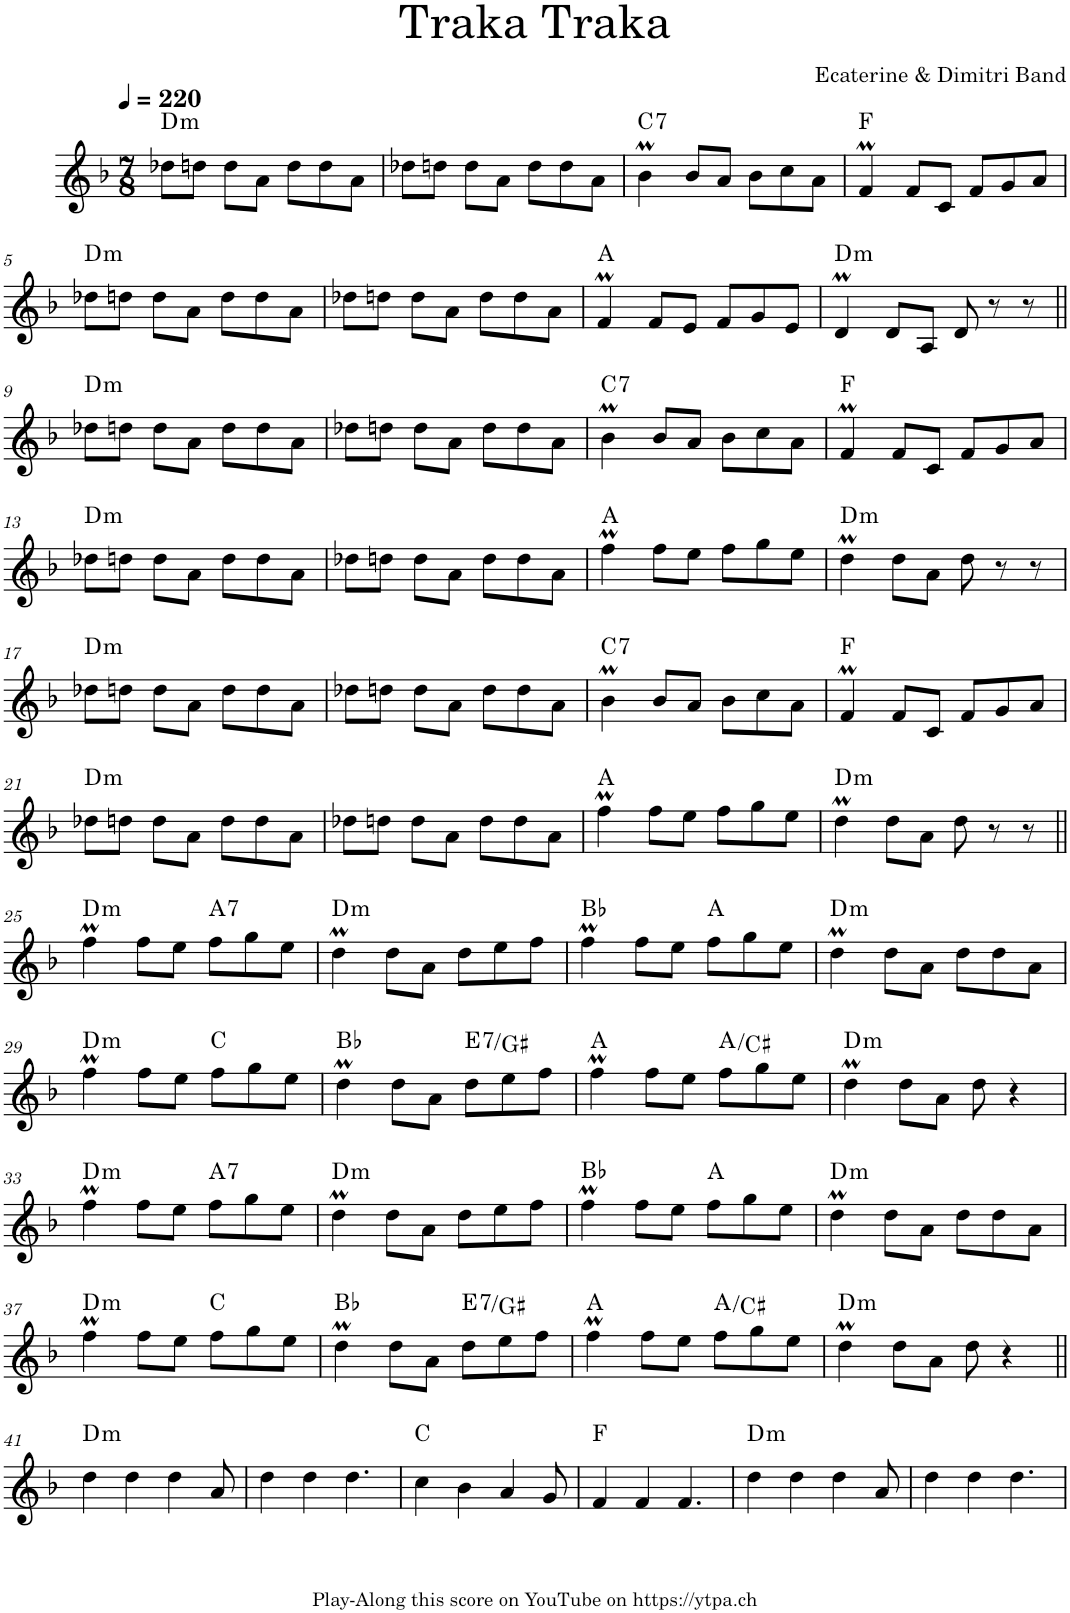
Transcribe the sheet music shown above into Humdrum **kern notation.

**kern	**harte
*part1	*part1
*staff1	*
*I"Piano	*
*I'Pno.	*
*clefG2	*
*k[b-]	*
*M7/8	*
*MM220	*
=1	=1
!	!LO:H:kt=m
8dd-X\L	D:min
8ddn\J	.
8dd\L	.
8a\J	.
8dd\L	.
8dd\	.
8a\J	.
=2	=2
8dd-X\L	.
8ddn\J	.
8dd\L	.
8a\J	.
8dd\L	.
8dd\	.
8a\J	.
=3	=3
!	!LO:H:kt=7
4b-M\	C:7
8b-/L	.
8a/J	.
8b-\L	.
8cc\	.
8a\J	.
=4	=4
4fM/	F:maj
8f/L	.
8c/J	.
8f/L	.
8g/	.
8a/J	.
!!LO:LB:g=z
=5	=5
!	!LO:H:kt=m
8dd-X\L	D:min
8ddn\J	.
8dd\L	.
8a\J	.
8dd\L	.
8dd\	.
8a\J	.
=6	=6
8dd-X\L	.
8ddn\J	.
8dd\L	.
8a\J	.
8dd\L	.
8dd\	.
8a\J	.
=7	=7
4fM/	A:maj
8f/L	.
8e/J	.
8f/L	.
8g/	.
8e/J	.
=8	=8
!	!LO:H:kt=m
4dM/	D:min
8d/L	.
8A/J	.
8d/	.
8r	.
8r	.
!!LO:LB:g=z
=9||	=9||
!	!LO:H:kt=m
8dd-X\L	D:min
8ddn\J	.
8dd\L	.
8a\J	.
8dd\L	.
8dd\	.
8a\J	.
=10	=10
8dd-X\L	.
8ddn\J	.
8dd\L	.
8a\J	.
8dd\L	.
8dd\	.
8a\J	.
=11	=11
!	!LO:H:kt=7
4b-M\	C:7
8b-/L	.
8a/J	.
8b-\L	.
8cc\	.
8a\J	.
=12	=12
4fM/	F:maj
8f/L	.
8c/J	.
8f/L	.
8g/	.
8a/J	.
!!LO:LB:g=z
=13	=13
!	!LO:H:kt=m
8dd-X\L	D:min
8ddn\J	.
8dd\L	.
8a\J	.
8dd\L	.
8dd\	.
8a\J	.
=14	=14
8dd-X\L	.
8ddn\J	.
8dd\L	.
8a\J	.
8dd\L	.
8dd\	.
8a\J	.
=15	=15
4ffM\	A:maj
8ff\L	.
8ee\J	.
8ff\L	.
8gg\	.
8ee\J	.
=16	=16
!	!LO:H:kt=m
4ddM\	D:min
8dd\L	.
8a\J	.
8dd\	.
8r	.
8r	.
!!LO:LB:g=z
=17	=17
!	!LO:H:kt=m
8dd-X\L	D:min
8ddn\J	.
8dd\L	.
8a\J	.
8dd\L	.
8dd\	.
8a\J	.
=18	=18
8dd-X\L	.
8ddn\J	.
8dd\L	.
8a\J	.
8dd\L	.
8dd\	.
8a\J	.
=19	=19
!	!LO:H:kt=7
4b-M\	C:7
8b-/L	.
8a/J	.
8b-\L	.
8cc\	.
8a\J	.
=20	=20
4fM/	F:maj
8f/L	.
8c/J	.
8f/L	.
8g/	.
8a/J	.
!!LO:LB:g=z
=21	=21
!	!LO:H:kt=m
8dd-X\L	D:min
8ddn\J	.
8dd\L	.
8a\J	.
8dd\L	.
8dd\	.
8a\J	.
=22	=22
8dd-X\L	.
8ddn\J	.
8dd\L	.
8a\J	.
8dd\L	.
8dd\	.
8a\J	.
=23	=23
4ffM\	A:maj
8ff\L	.
8ee\J	.
8ff\L	.
8gg\	.
8ee\J	.
=24	=24
!	!LO:H:kt=m
4ddM\	D:min
8dd\L	.
8a\J	.
8dd\	.
8r	.
8r	.
!!LO:LB:g=z
=25||	=25||
!	!LO:H:kt=m
4ffM\	D:min
8ff\L	.
8ee\J	.
!	!LO:H:kt=7
8ff\L	A:7
8gg\	.
8ee\J	.
=26	=26
!	!LO:H:kt=m
4ddM\	D:min
8dd\L	.
8a\J	.
8dd\L	.
8ee\	.
8ff\J	.
=27	=27
4ffM\	Bb:maj
8ff\L	.
8ee\J	.
8ff\L	A:maj
8gg\	.
8ee\J	.
=28	=28
!	!LO:H:kt=m
4ddM\	D:min
8dd\L	.
8a\J	.
8dd\L	.
8dd\	.
8a\J	.
!!LO:LB:g=z
=29	=29
!	!LO:H:kt=m
4ffM\	D:min
8ff\L	.
8ee\J	.
8ff\L	C:maj
8gg\	.
8ee\J	.
=30	=30
4ddM\	Bb:maj
8dd\L	.
8a\J	.
!	!LO:H:kt=7
8dd\L	E:7/3
8ee\	.
8ff\J	.
=31	=31
4ffM\	A:maj
8ff\L	.
8ee\J	.
8ff\L	A:maj/3
8gg\	.
8ee\J	.
=32	=32
!	!LO:H:kt=m
4ddM\	D:min
8dd\L	.
8a\J	.
8dd\	.
4r	.
!!LO:LB:g=z
=33	=33
!	!LO:H:kt=m
4ffM\	D:min
8ff\L	.
8ee\J	.
!	!LO:H:kt=7
8ff\L	A:7
8gg\	.
8ee\J	.
=34	=34
!	!LO:H:kt=m
4ddM\	D:min
8dd\L	.
8a\J	.
8dd\L	.
8ee\	.
8ff\J	.
=35	=35
4ffM\	Bb:maj
8ff\L	.
8ee\J	.
8ff\L	A:maj
8gg\	.
8ee\J	.
=36	=36
!	!LO:H:kt=m
4ddM\	D:min
8dd\L	.
8a\J	.
8dd\L	.
8dd\	.
8a\J	.
!!LO:LB:g=z
=37	=37
!	!LO:H:kt=m
4ffM\	D:min
8ff\L	.
8ee\J	.
8ff\L	C:maj
8gg\	.
8ee\J	.
=38	=38
4ddM\	Bb:maj
8dd\L	.
8a\J	.
!	!LO:H:kt=7
8dd\L	E:7/3
8ee\	.
8ff\J	.
=39	=39
4ffM\	A:maj
8ff\L	.
8ee\J	.
8ff\L	A:maj/3
8gg\	.
8ee\J	.
=40	=40
!	!LO:H:kt=m
4ddM\	D:min
8dd\L	.
8a\J	.
8dd\	.
4r	.
!!LO:LB:g=z
=41||	=41||
!	!LO:H:kt=m
4dd\	D:min
4dd\	.
4dd\	.
8a/	.
=42	=42
4dd\	.
4dd\	.
4.dd\	.
=43	=43
4cc\	C:maj
4b-\	.
4a/	.
8g/	.
=44	=44
4f/	F:maj
4f/	.
4.f/	.
=45	=45
!	!LO:H:kt=m
4dd\	D:min
4dd\	.
4dd\	.
8a/	.
=46	=46
4dd\	.
4dd\	.
4.dd\	.
=	=
*-	*-
